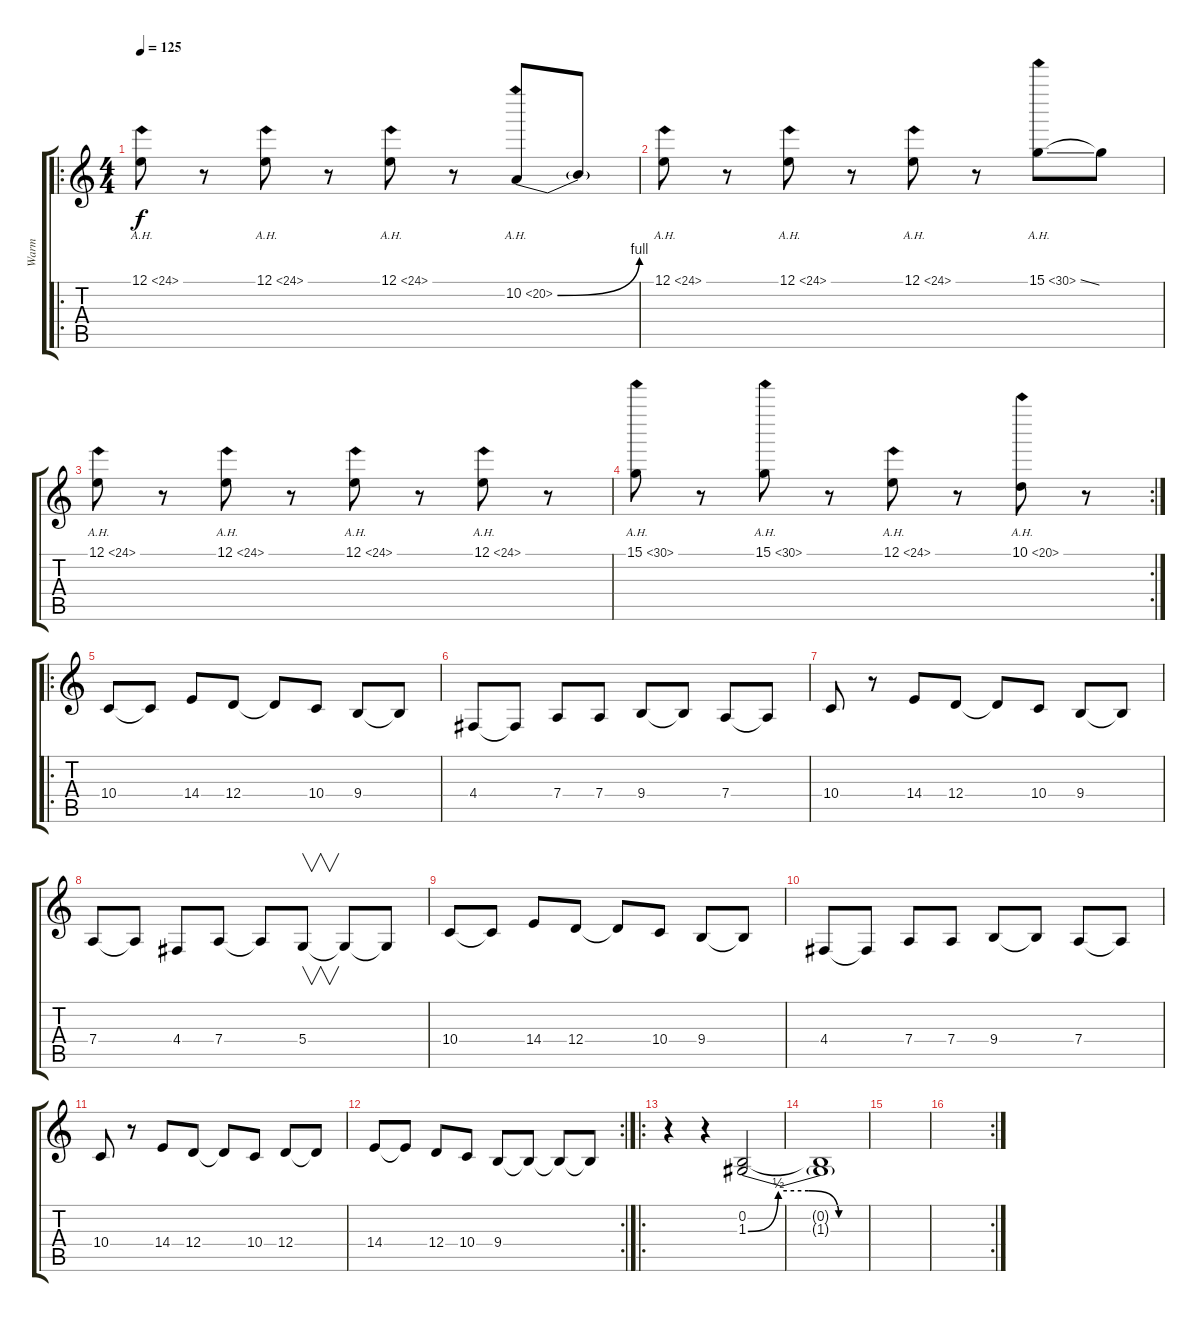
\track ("Warm" "Warm") {instrument pad2warm}
\staff {score tabs}
\tuning (E4 B3 G3 D3 A2 E2) {hide}
\ro
\ts (4 4)
\tempo 125
\clef g2
\ks c
12.1{ah 12}.8{dy f volume 13 instrument stringensemble1} r.8 12.1{ah 12}.8 r.8 12.1{ah 12}.8 r.8 10.2{be (bend 0 0 60 4) ah 10}.8 10.2{t}.8 |
12.1{ah 12}.8 r.8 12.1{ah 12}.8 r.8 12.1{ah 12}.8 r.8 15.1{ah 15 ss}.8 15.1{t}.8 |
12.1{ah 12}.8 r.8 12.1{ah 12}.8 r.8 12.1{ah 12}.8 r.8 12.1{ah 12}.8 r.8 |
\rc 2
15.1{ah 15}.8 r.8 15.1{ah 15}.8 r.8 12.1{ah 12}.8 r.8 10.1{ah 10}.8 r.8 |
\ro
10.4.8{volume 16 instrument pad2warm} 10.4{t}.8 14.4.8 12.4.8 12.4{t}.8 10.4.8 9.4.8 9.4{t}.8 |
4.4.8 4.4{t}.8 7.4.8 7.4.8 9.4.8 9.4{t}.8 7.4.8 7.4{t}.8 |
10.4.8 r.8 14.4.8 12.4.8 12.4{t}.8 10.4.8 9.4.8 9.4{t}.8 |
7.4.8 7.4{t}.8 4.4.8 7.4.8 7.4{t}.8 5.4.8{v} 5.4{t}.8 5.4{t}.8 |
10.4.8 10.4{t}.8 14.4.8 12.4.8 12.4{t}.8 10.4.8 9.4.8 9.4{t}.8 |
4.4.8 4.4{t}.8 7.4.8 7.4.8 9.4.8 9.4{t}.8 7.4.8 7.4{t}.8 |
10.4.8 r.8 14.4.8 12.4.8 12.4{t}.8 10.4.8 12.4.8 12.4{t}.8 |
\rc 2
14.4.8 14.4{t}.8 12.4.8 10.4.8 9.4.8 9.4{t}.8 9.4{t}.8 9.4{t}.8 |
\ro
r.4 r.4 (0.2 1.3{be (custom 0 0 15 2 30 2 45 0 60 0)}).2 |
(0.2{t} 1.3{t}).1 |
|
\rc 2
